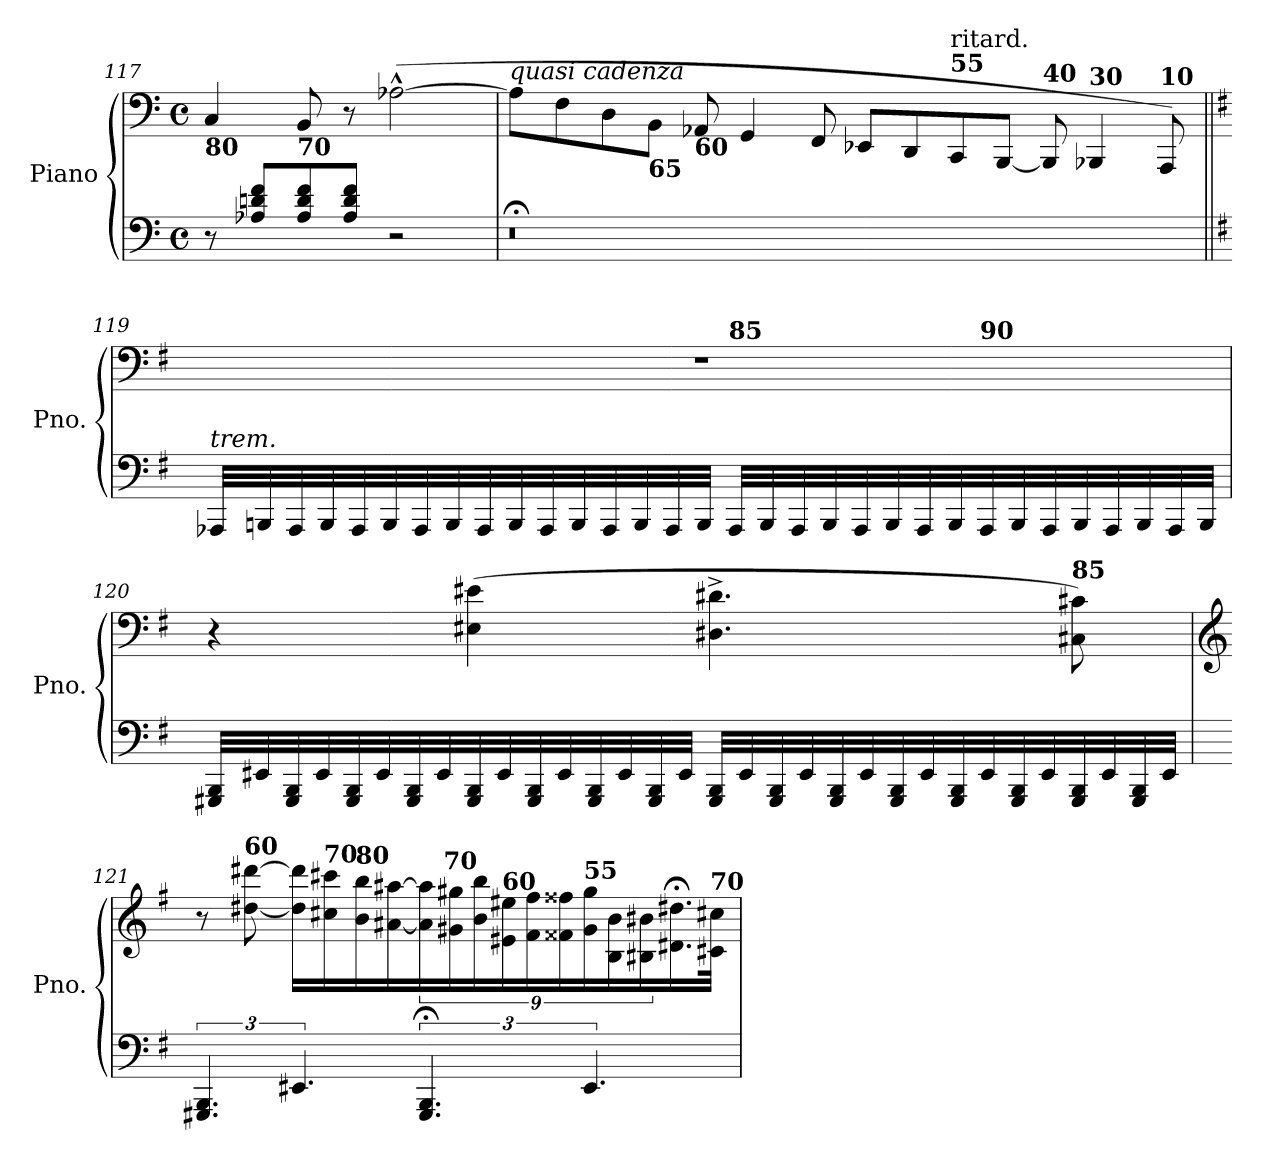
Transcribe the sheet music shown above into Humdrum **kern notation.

**kern	**kern	**dynam
*part1	*part1	*part1
*staff2	*staff1	*staff1/2
*I"Piano	*	*
*I'Pno.	*	*
*clefF4	*clefF4	*
*k[]	*k[]	*
*M4/4	*M4/4	*
*met(c)	*met(c)	*
=117	=117	=117
!	!LO:TX:b:B:t=80	!
8r	4C/	.
8A-X/ 8dn/ 8f/L	.	.
!	!LO:TX:b:B:t=70	!
8A-/ 8d/ 8f/	8BB/	.
8A-/ 8d/ 8f/J	8r	.
2r	(>[2A-X^^\	.
=118	=118	=118
!	!LO:TX:a:i:t=quasi cadenza	!
0r;<	8A-\L]	.
.	8F\	.
.	8D\	.
!	!LO:TX:b:B:t=65	!
.	8BB\J	.
!	!LO:TX:b:B:t=60	!
.	8AA-X/	.
.	4GG/	.
.	8FF/	.
.	8EE-X/L	.
.	8DD/	.
!	!LO:TX:a:B:t=55	!
!	!LO:TX:a:t=ritard.	!
.	8CC/	.
.	[8BBB/J	.
!	!LO:TX:a:B:t=40	!
.	8BBB/]	.
!	!LO:TX:a:B:t=30	!
.	4BBB-X/	.
!	!LO:TX:a:B:t=10	!
.	8AAA/)	.
!!LO:PB:g=z
=119||	=119||	=119||
*k[f#]	*k[f#]	*
!	!LO:TX:a:t=Recitativo	!
!	!LO:TX:a:B:t=80	!
!LO:TX:a:i:t=trem.	!	!
!	!	!LO:DY:a=2
*	*^	*
*	*	*^	*
32AAA-X/LLL	1r	2ryy	2.ryy	other-dynamics
32BBBn/	.	.	.	.
32AAA-/	.	.	.	.
32BBB/	.	.	.	.
32AAA-/	.	.	.	.
32BBB/	.	.	.	.
32AAA-/	.	.	.	.
32BBB/	.	.	.	.
32AAA-/	.	.	.	.
32BBB/	.	.	.	.
32AAA-/	.	.	.	.
32BBB/	.	.	.	.
32AAA-/	.	.	.	.
32BBB/	.	.	.	.
32AAA-/	.	.	.	.
32BBB/JJJ	.	.	.	.
!	!	!LO:TX:a:B:t=85	!	!
32AAA-/LLL	.	2ryy	.	.
32BBB/	.	.	.	.
32AAA-/	.	.	.	.
32BBB/	.	.	.	.
32AAA-/	.	.	.	.
32BBB/	.	.	.	.
32AAA-/	.	.	.	.
32BBB/	.	.	.	.
!	!	!	!LO:TX:a:B:t=90	!
32AAA-/	.	.	4ryy	.
32BBB/	.	.	.	.
32AAA-/	.	.	.	.
32BBB/	.	.	.	.
32AAA-/	.	.	.	.
32BBB/	.	.	.	.
32AAA-/	.	.	.	.
32BBB/JJJ	.	.	.	.
*	*v	*v	*v	*
=120	=120	=120
32GGG#X/ 32BBB/LLL	4r	.
32EE#X/	.	.
32GGG#/ 32BBB/	.	.
32EE#/	.	.
32GGG#/ 32BBB/	.	.
32EE#/	.	.
32GGG#/ 32BBB/	.	.
32EE#/	.	.
!	!	!LO:DY:b
32GGG#/ 32BBB/	(>4E#X\ 4e#X\	other-dynamics
32EE#/	.	.
32GGG#/ 32BBB/	.	.
32EE#/	.	.
32GGG#/ 32BBB/	.	.
32EE#/	.	.
32GGG#/ 32BBB/	.	.
32EE#/JJJ	.	.
32GGG#/ 32BBB/LLL	4.D#X\^ 4.d#X\^	.
32EE#/	.	.
32GGG#/ 32BBB/	.	.
32EE#/	.	.
32GGG#/ 32BBB/	.	.
32EE#/	.	.
32GGG#/ 32BBB/	.	.
32EE#/	.	.
32GGG#/ 32BBB/	.	.
32EE#/	.	.
32GGG#/ 32BBB/	.	.
32EE#/	.	.
!	!LO:TX:a:B:t=85	!
32GGG#/ 32BBB/	8C#X\ 8c#X\)	.
32EE#/	.	.
32GGG#/ 32BBB/	.	.
32EE#/JJJ	.	.
!!LO:LB:g=z
=121	=121	=121
*	*clefG2	*
6.GGG#X/ 6.BBB/	8r	.
!	!LO:TX:a:B:t=60	!
.	[8dd#X\ [8ddd#X\	.
6.EE#X/	16dd#\] 16ddd#\]LL	.
!	!LO:TX:a:B:t=70	!
.	16cc#X\ 16ccc#X\	.
!	!LO:TX:a:B:t=80	!
.	16b\ 16bb\	.
.	[16a#X\ [16aa#X\	.
6.GGG#/;< 6.BBB/;<	24a#\] 24aa#\]	.
!	!LO:TX:a:B:t=70	!
.	24g#X\ 24gg#X\	.
.	24b\ 24bb\	.
!	!LO:TX:a:B:t=60	!
.	24e#X\ 24ee#X\	.
.	24f#\ 24ff#\	.
.	24f##X\ 24ff##X\	.
!	!LO:TX:a:B:t=55	!
6.EE#/	24g#\ 24gg#\	.
.	24B\ 24b\	.
.	24B#X\ 24b#X\	.
.	16.d#X\;< 16.dd#X\;<	.
!	!LO:TX:a:B:t=70	!
.	32c#X\ 32cc#X\JJk	.
=	=	=
*-	*-	*-
